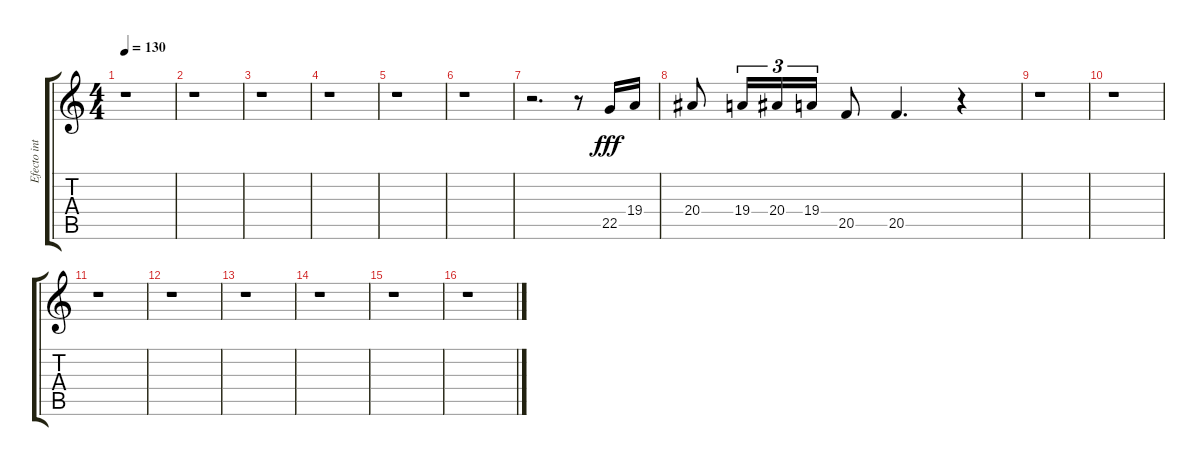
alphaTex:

\track ("Efecto intro" "Efecto int") {instrument pad3polysynth}
\staff {score tabs}
\tuning (E4 B3 G3 D3 A2 E2) {hide}
\ts (4 4)
\tempo 130
\clef g2
\ks c
r.1{dy mp} |
r.1 |
r.1 |
r.1 |
r.1 |
r.1 |
r.2{d} r.8 22.5.16{dy fff instrument overdrivenguitar} 19.4.16 |
20.4.8 19.4.16{tu (3 2)} 20.4.16{tu (3 2)} 19.4.16{tu (3 2)} 20.5.8 20.5.4{d} r.4 |
r.1 |
r.1 |
r.1 |
r.1 |
r.1 |
r.1 |
r.1 |
r.1
